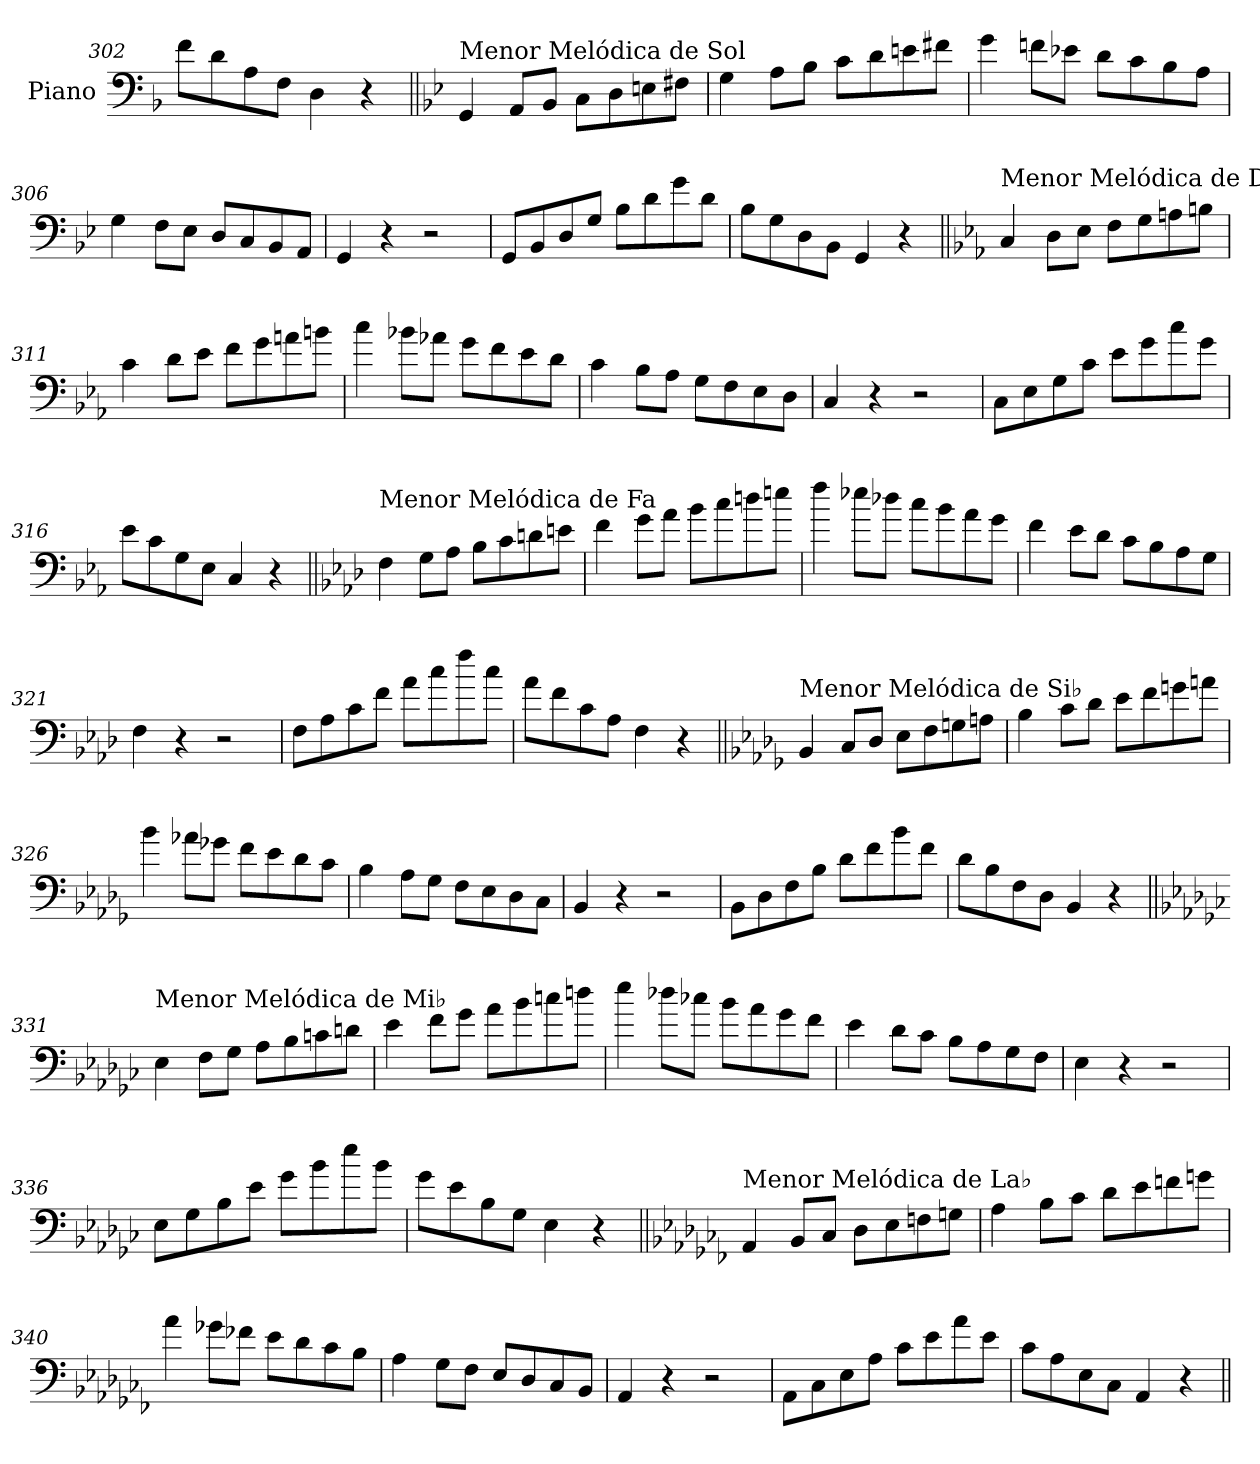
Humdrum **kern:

**kern
*part1
*staff1
*I"Piano
*I'Pno.
*clefF4
*k[b-]
=302
8f\L
8d\
8A\
8F\J
4D\
4r
!!LO:LB:g=z
=303||
*k[b-e-]
!LO:TX:a:t=Menor Melódica de Sol
4GG/
8AA/L
8BB-/J
8C\L
8D\
8En\
8F#X\J
=304
4G\
8A\L
8B-\J
8c\L
8d\
8en\
8f#X\J
=305
4g\
8fn\L
8e-X\J
8d\L
8c\
8B-\
8A\J
=306
4G\
8F\L
8E-\J
8D/L
8C/
8BB-/
8AA/J
=307
4GG/
4r
2r
=308
8GG/L
8BB-/
8D/
8G/J
8B-\L
8d\
8g\
8d\J
=309
8B-\L
8G\
8D\
8BB-\J
4GG/
4r
!!LO:LB:g=z
=310||
*k[b-e-a-]
!LO:TX:a:t=Menor Melódica de Do
4C/
8D\L
8E-\J
8F\L
8G\
8An\
8Bn\J
=311
4c\
8d\L
8e-\J
8f\L
8g\
8an\
8bn\J
=312
4cc\
8b-X\L
8a-X\J
8g\L
8f\
8e-\
8d\J
=313
4c\
8B-\L
8A-\J
8G\L
8F\
8E-\
8D\J
=314
4C/
4r
2r
=315
8C\L
8E-\
8G\
8c\J
8e-\L
8g\
8cc\
8g\J
=316
8e-\L
8c\
8G\
8E-\J
4C/
4r
!!LO:LB:g=z
=317||
*k[b-e-a-d-]
!LO:TX:a:t=Menor Melódica de Fa
4F\
8G\L
8A-\J
8B-\L
8c\
8dn\
8en\J
=318
4f\
8g\L
8a-\J
8b-\L
8cc\
8ddn\
8een\J
=319
4ff\
8ee-X\L
8dd-X\J
8cc\L
8b-\
8a-\
8g\J
=320
4f\
8e-\L
8d-\J
8c\L
8B-\
8A-\
8G\J
=321
4F\
4r
2r
=322
8F\L
8A-\
8c\
8f\J
8a-\L
8cc\
8ff\
8cc\J
=323
8a-\L
8f\
8c\
8A-\J
4F\
4r
!!LO:LB:g=z
=324||
*k[b-e-a-d-g-]
!LO:TX:a:t=Menor Melódica de Si♭
4BB-/
8C/L
8D-/J
8E-\L
8F\
8Gn\
8An\J
=325
4B-\
8c\L
8d-\J
8e-\L
8f\
8gn\
8an\J
=326
4b-\
8a-X\L
8g-X\J
8f\L
8e-\
8d-\
8c\J
=327
4B-\
8A-\L
8G-\J
8F\L
8E-\
8D-\
8C\J
=328
4BB-/
4r
2r
=329
8BB-\L
8D-\
8F\
8B-\J
8d-\L
8f\
8b-\
8f\J
=330
8d-\L
8B-\
8F\
8D-\J
4BB-/
4r
!!LO:PB:g=z
=331||
*k[b-e-a-d-g-c-]
!LO:TX:a:t=Menor Melódica de Mi♭
4E-\
8F\L
8G-\J
8A-\L
8B-\
8cn\
8dn\J
=332
4e-\
8f\L
8g-\J
8a-\L
8b-\
8ccn\
8ddn\J
=333
4ee-\
8dd-X\L
8cc-X\J
8b-\L
8a-\
8g-\
8f\J
=334
4e-\
8d-\L
8c-\J
8B-\L
8A-\
8G-\
8F\J
=335
4E-\
4r
2r
=336
8E-\L
8G-\
8B-\
8e-\J
8g-\L
8b-\
8ee-\
8b-\J
=337
8g-\L
8e-\
8B-\
8G-\J
4E-\
4r
!!LO:LB:g=z
=338||
*k[b-e-a-d-g-c-f-]
!LO:TX:a:t=Menor Melódica de La♭
4AA-/
8BB-/L
8C-/J
8D-\L
8E-\
8Fn\
8Gn\J
=339
4A-\
8B-\L
8c-\J
8d-\L
8e-\
8fn\
8gn\J
=340
4a-\
8g-X\L
8f-X\J
8e-\L
8d-\
8c-\
8B-\J
=341
4A-\
8G-\L
8F-\J
8E-/L
8D-/
8C-/
8BB-/J
=342
4AA-/
4r
2r
=343
8AA-\L
8C-\
8E-\
8A-\J
8c-\L
8e-\
8a-\
8e-\J
=344
8c-\L
8A-\
8E-\
8C-\J
4AA-/
4r
=||
*-
